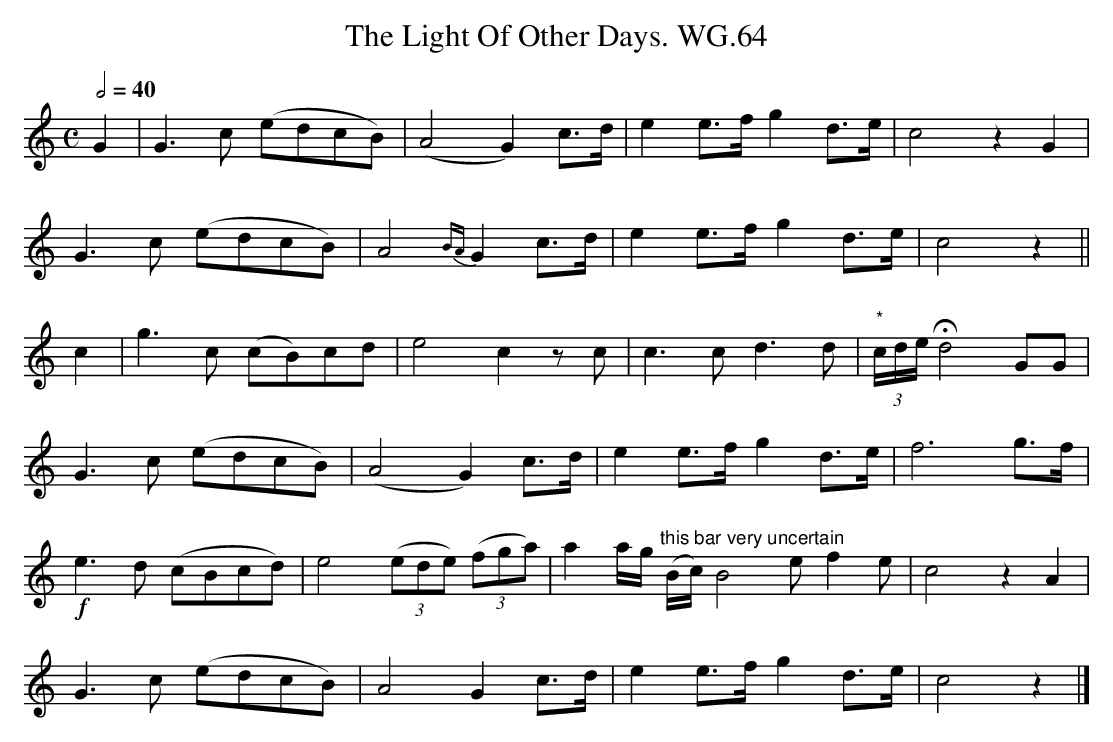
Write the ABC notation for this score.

X:1
T:Light Of Other Days. WG.64, The
M:C
L:1/8
Q:2/4=40
K:C
G2|G3c (edcB)|(A4 G2)c>d|e2e>f g2d>e|c4 z2G2|
G3c (edcB)|A4 {BA}G2c>d|e2e>f g2d>e|c4 z2||
c2|g3c (cB)cd|e4 c2zc|c3c d3d|"*"(3c/d/e/ Hd4 GG|
G3c (edcB)|(A4 G2)c>d|e2e>f g2d>e|f6 g>f|
!f!e3d (cBcd)|e4 ((3ede) ((3fga)|a2 a/g/ "^this bar very uncertain"(B/c/) B4e f2e|c4 z2A2|
G3c (edcB)|A4 G2c>d|e2e>f g2d>e|c4 z2|]
